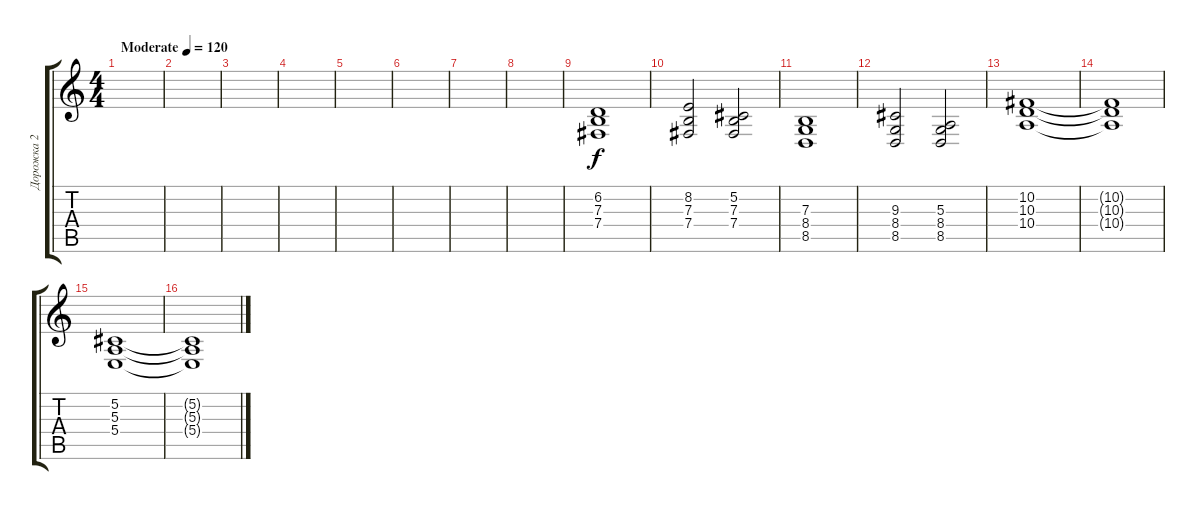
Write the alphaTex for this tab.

\track ("Дорожка 2" "Дорожка 2") {instrument stringensemble2}
\staff {score tabs}
\tuning (Db4 Ab3 E3 B2 Gb2 B1) {hide}
\ts (4 4)
\tempo (120 "Moderate")
\clef g2
\ks c
|
|
|
|
|
|
|
|
(6.2 7.3 7.4).1 |
(8.2 7.3 7.4).2 (5.2 7.3 7.4).2 |
(7.3 8.4 8.5).1 |
(9.3 8.4 8.5).2 (5.3 8.4 8.5).2 |
(10.2 10.3 10.4).1 |
(10.2{t} 10.3{t} 10.4{t}).1 |
(5.2 5.3 5.4).1 |
(5.2{t} 5.3{t} 5.4{t}).1
